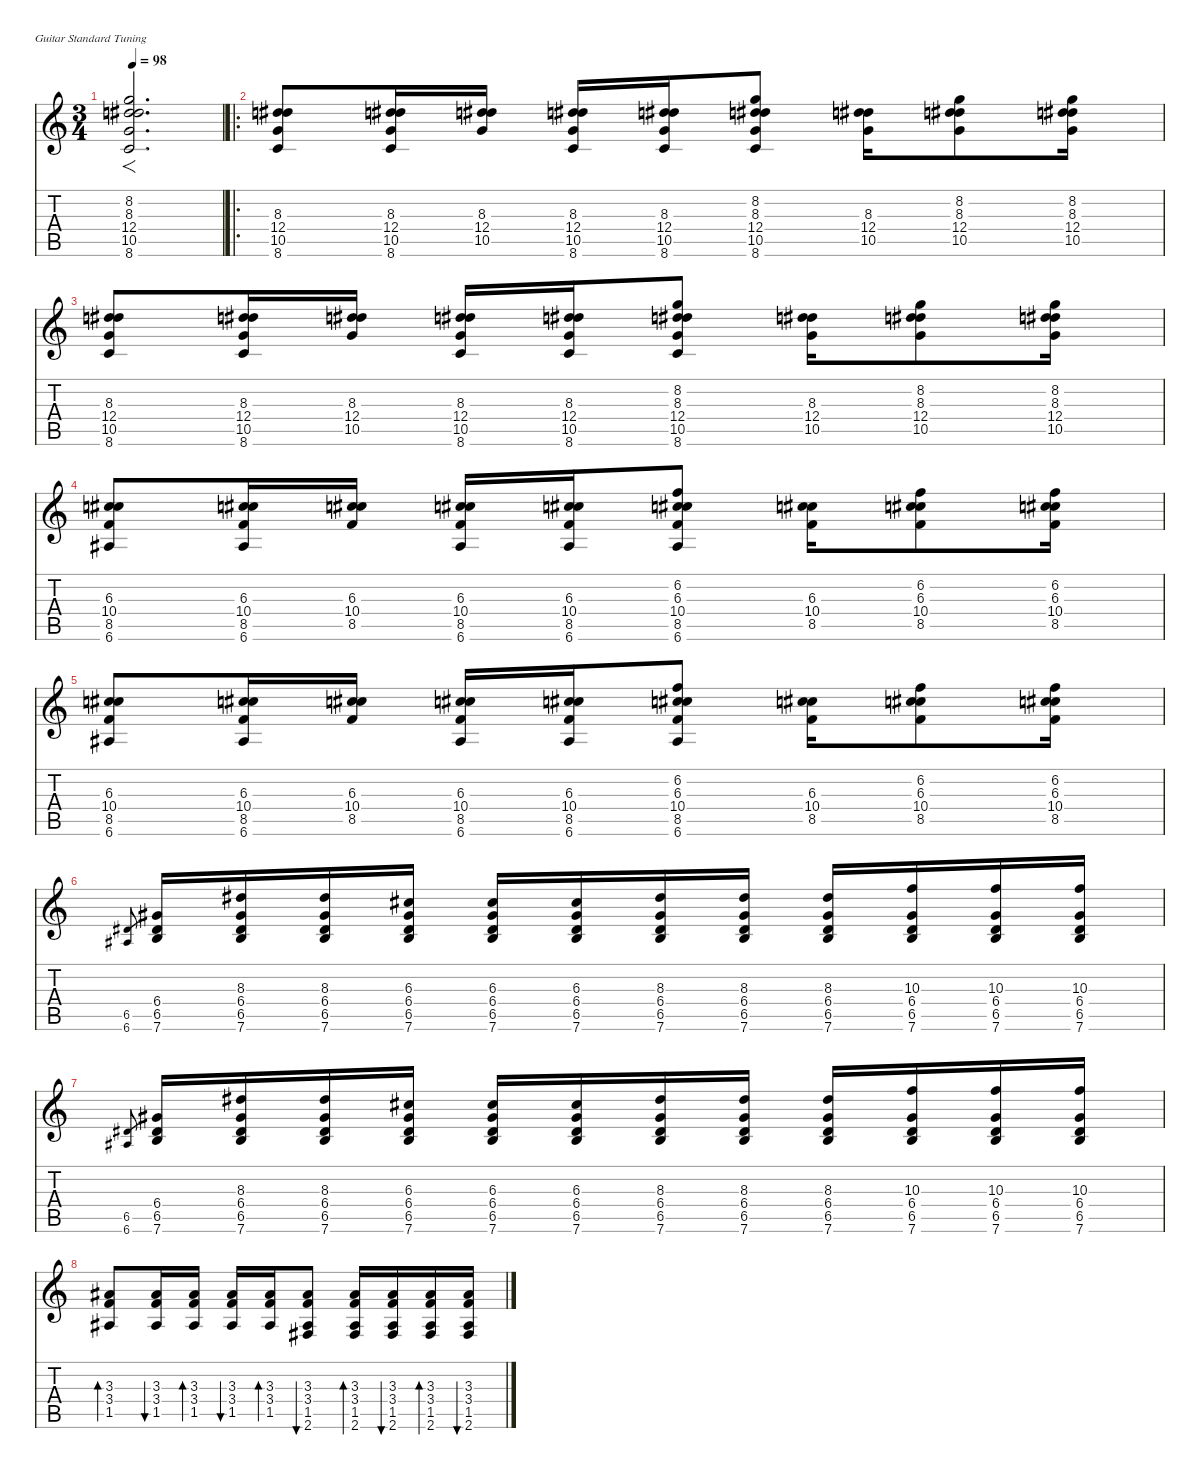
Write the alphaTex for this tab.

\defaultSystemsLayout 4
\hideDynamics
\bracketExtendMode nobrackets
\singleTrackTrackNamePolicy hidden
\multiTrackTrackNamePolicy hidden
\firstSystemTrackNameMode fullname
\firstSystemTrackNameOrientation horizontal
\otherSystemsTrackNameOrientation horizontal
\track ("Rhythem Guitar" "od.guit.") {instrument overdrivenguitar}
\staff {score tabs}
\tuning (E4 B3 G3 D3 A2 E2)
\ts (3 4)
\tempo 98
\clef g2
\ks c
(8.2 8.3{acc #} 12.4 10.5 8.6).2{f d dy fff beam Up} |
\ro
(8.3{acc #} 12.4 10.5 8.6).8{dy ff beam Up} (8.3{acc #} 12.4 10.5 8.6).16{beam Up} (8.3{acc #} 12.4 10.5).16{beam Up} (8.3{acc #} 12.4 10.5 8.6).16{beam Up} (8.3{acc #} 12.4 10.5 8.6).16{beam Up} (8.2 8.3{acc #} 12.4 10.5 8.6).8{beam Up} (8.3{acc #} 12.4 10.5).16{beam Down} (8.2 8.3{acc #} 12.4 10.5).8{beam Down} (8.2 8.3{acc #} 12.4 10.5).16{beam Down} |
(8.3{acc #} 12.4 10.5 8.6).8{beam Up} (8.3{acc #} 12.4 10.5 8.6).16{beam Up} (8.3{acc #} 12.4 10.5).16{beam Up} (8.3{acc #} 12.4 10.5 8.6).16{beam Up} (8.3{acc #} 12.4 10.5 8.6).16{beam Up} (8.2 8.3{acc #} 12.4 10.5 8.6).8{beam Up} (8.3{acc #} 12.4 10.5).16{beam Down} (8.2 8.3{acc #} 12.4 10.5).8{beam Down} (8.2 8.3{acc #} 12.4 10.5).16{beam Down} |
(6.3{acc #} 10.4 8.5 6.6{acc #}).8{beam Up} (6.3{acc #} 10.4 8.5 6.6{acc #}).16{beam Up} (6.3{acc #} 10.4 8.5).16{beam Up} (6.3{acc #} 10.4 8.5 6.6{acc #}).16{beam Up} (6.3{acc #} 10.4 8.5 6.6{acc #}).16{beam Up} (6.2 6.3{acc #} 10.4 8.5 6.6{acc #}).8{beam Up} (6.3{acc #} 10.4 8.5).16{beam Down} (6.2 6.3{acc #} 10.4 8.5).8{beam Down} (6.2 6.3{acc #} 10.4 8.5).16{beam Down} |
(6.3{acc #} 10.4 8.5 6.6{acc #}).8{beam Up} (6.3{acc #} 10.4 8.5 6.6{acc #}).16{beam Up} (6.3{acc #} 10.4 8.5).16{beam Up} (6.3{acc #} 10.4 8.5 6.6{acc #}).16{beam Up} (6.3{acc #} 10.4 8.5 6.6{acc #}).16{beam Up} (6.2 6.3{acc #} 10.4 8.5 6.6{acc #}).8{beam Up} (6.3{acc #} 10.4 8.5).16{beam Down} (6.2 6.3{acc #} 10.4 8.5).8{beam Down} (6.2 6.3{acc #} 10.4 8.5).16{beam Down} |
(6.5{acc #} 6.6{acc #}).8{gr dy mf beam Up} (6.4{acc #} 6.5{acc #} 7.6).16{dy ff beam Up} (8.3{acc #} 6.4{acc #} 6.5{acc #} 7.6).16{beam Up} (8.3{acc #} 6.4{acc #} 6.5{acc #} 7.6).16{beam Up} (6.3{acc #} 6.4{acc #} 6.5{acc #} 7.6).16{beam Up} (6.3{acc #} 6.4{acc #} 6.5{acc #} 7.6).16{beam Up} (6.3{acc #} 6.4{acc #} 6.5{acc #} 7.6).16{beam Up} (8.3{acc #} 6.4{acc #} 6.5{acc #} 7.6).16{beam Up} (8.3{acc #} 6.4{acc #} 6.5{acc #} 7.6).16{beam Up} (8.3{acc #} 6.4{acc #} 6.5{acc #} 7.6).16{beam Up} (10.3 6.4{acc #} 6.5{acc #} 7.6).16{beam Up} (10.3 6.4{acc #} 6.5{acc #} 7.6).16{beam Up} (10.3 6.4{acc #} 6.5{acc #} 7.6).16{beam Up} |
(6.5{acc #} 6.6{acc #}).8{gr dy mf beam Up} (6.4{acc #} 6.5{acc #} 7.6).16{dy ff beam Up} (8.3{acc #} 6.4{acc #} 6.5{acc #} 7.6).16{beam Up} (8.3{acc #} 6.4{acc #} 6.5{acc #} 7.6).16{beam Up} (6.3{acc #} 6.4{acc #} 6.5{acc #} 7.6).16{beam Up} (6.3{acc #} 6.4{acc #} 6.5{acc #} 7.6).16{beam Up} (6.3{acc #} 6.4{acc #} 6.5{acc #} 7.6).16{beam Up} (8.3{acc #} 6.4{acc #} 6.5{acc #} 7.6).16{beam Up} (8.3{acc #} 6.4{acc #} 6.5{acc #} 7.6).16{beam Up} (8.3{acc #} 6.4{acc #} 6.5{acc #} 7.6).16{beam Up} (10.3 6.4{acc #} 6.5{acc #} 7.6).16{beam Up} (10.3 6.4{acc #} 6.5{acc #} 7.6).16{beam Up} (10.3 6.4{acc #} 6.5{acc #} 7.6).16{beam Up} |
(3.3{acc #} 3.4 1.5{acc #}).8{bd 60 beam Up} (3.3{acc #} 3.4 1.5{acc #}).16{bu 60 beam Up} (3.3{acc #} 3.4 1.5{acc #}).16{bd 60 beam Up} (3.3{acc #} 3.4 1.5{acc #}).16{bu 60 beam Up} (3.3{acc #} 3.4 1.5{acc #}).16{bd 60 beam Up} (3.3{acc #} 3.4 1.5{acc #} 2.6{acc #}).8{bu 60 beam Up} (3.3{acc #} 3.4 1.5{acc #} 2.6{acc #}).16{bd 60 beam Up} (3.3{acc #} 3.4 1.5{acc #} 2.6{acc #}).16{bu 60 beam Up} (3.3{acc #} 3.4 1.5{acc #} 2.6{acc #}).16{bd 60 beam Up} (3.3{acc #} 3.4 1.5{acc #} 2.6{acc #}).16{bu 60 beam Up}
